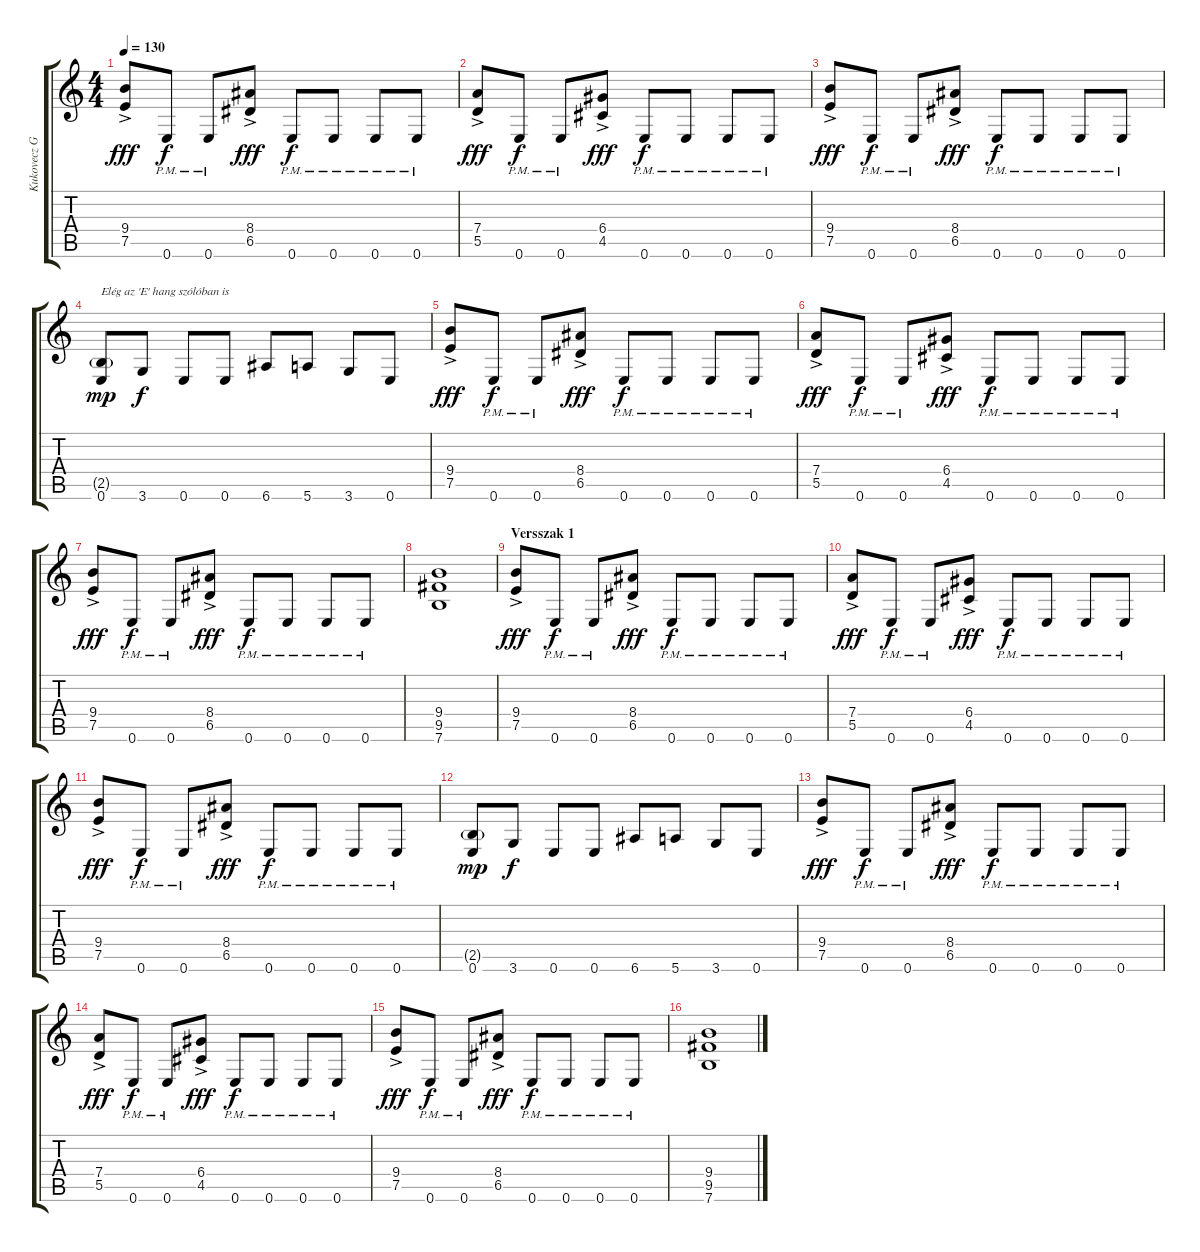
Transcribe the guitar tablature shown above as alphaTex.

\track ("Kukovecz Gábor" "Kukovecz G") {instrument distortionguitar}
\staff {score tabs}
\tuning (E4 B3 G3 D3 A2 E2) {hide}
\ts (4 4)
\tempo 130
\clef g2
\ks c
(9.4{ac} 7.5).8{dy fff} 0.6{pm}.8{dy f} 0.6{pm}.8 (8.4{ac} 6.5).8{dy fff} 0.6{pm}.8{dy f} 0.6{pm}.8 0.6{pm}.8 0.6{pm}.8 |
(7.4{ac} 5.5).8{dy fff} 0.6{pm}.8{dy f} 0.6{pm}.8 (6.4{ac} 4.5).8{dy fff} 0.6{pm}.8{dy f} 0.6{pm}.8 0.6{pm}.8 0.6{pm}.8 |
(9.4{ac} 7.5).8{dy fff} 0.6{pm}.8{dy f} 0.6{pm}.8 (8.4{ac} 6.5).8{dy fff} 0.6{pm}.8{dy f} 0.6{pm}.8 0.6{pm}.8 0.6{pm}.8 |
(2.5{g} 0.6).8{txt "Elég az 'E' hang szólóban is" dy mp} 3.6.8{dy f} 0.6.8 0.6.8 6.6.8 5.6.8 3.6.8 0.6.8 |
(9.4{ac} 7.5).8{dy fff} 0.6{pm}.8{dy f} 0.6{pm}.8 (8.4{ac} 6.5).8{dy fff} 0.6{pm}.8{dy f} 0.6{pm}.8 0.6{pm}.8 0.6{pm}.8 |
(7.4{ac} 5.5).8{dy fff} 0.6{pm}.8{dy f} 0.6{pm}.8 (6.4{ac} 4.5).8{dy fff} 0.6{pm}.8{dy f} 0.6{pm}.8 0.6{pm}.8 0.6{pm}.8 |
(9.4{ac} 7.5).8{dy fff} 0.6{pm}.8{dy f} 0.6{pm}.8 (8.4{ac} 6.5).8{dy fff} 0.6{pm}.8{dy f} 0.6{pm}.8 0.6{pm}.8 0.6{pm}.8 |
(9.4 9.5 7.6).1 |
\section ("" "Versszak 1")
(9.4{ac} 7.5).8{dy fff} 0.6{pm}.8{dy f} 0.6{pm}.8 (8.4{ac} 6.5).8{dy fff} 0.6{pm}.8{dy f} 0.6{pm}.8 0.6{pm}.8 0.6{pm}.8 |
(7.4{ac} 5.5).8{dy fff} 0.6{pm}.8{dy f} 0.6{pm}.8 (6.4{ac} 4.5).8{dy fff} 0.6{pm}.8{dy f} 0.6{pm}.8 0.6{pm}.8 0.6{pm}.8 |
(9.4{ac} 7.5).8{dy fff} 0.6{pm}.8{dy f} 0.6{pm}.8 (8.4{ac} 6.5).8{dy fff} 0.6{pm}.8{dy f} 0.6{pm}.8 0.6{pm}.8 0.6{pm}.8 |
(2.5{g} 0.6).8{dy mp} 3.6.8{dy f} 0.6.8 0.6.8 6.6.8 5.6.8 3.6.8 0.6.8 |
(9.4{ac} 7.5).8{dy fff} 0.6{pm}.8{dy f} 0.6{pm}.8 (8.4{ac} 6.5).8{dy fff} 0.6{pm}.8{dy f} 0.6{pm}.8 0.6{pm}.8 0.6{pm}.8 |
(7.4{ac} 5.5).8{dy fff} 0.6{pm}.8{dy f} 0.6{pm}.8 (6.4{ac} 4.5).8{dy fff} 0.6{pm}.8{dy f} 0.6{pm}.8 0.6{pm}.8 0.6{pm}.8 |
(9.4{ac} 7.5).8{dy fff} 0.6{pm}.8{dy f} 0.6{pm}.8 (8.4{ac} 6.5).8{dy fff} 0.6{pm}.8{dy f} 0.6{pm}.8 0.6{pm}.8 0.6{pm}.8 |
(9.4 9.5 7.6).1
